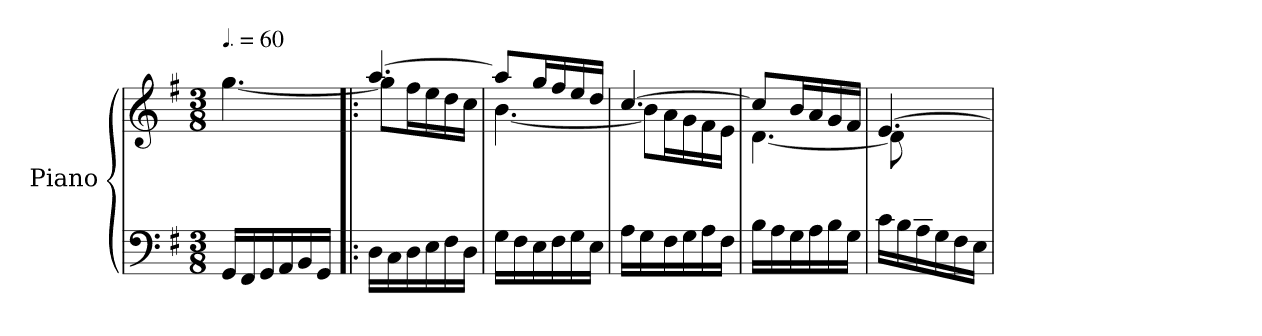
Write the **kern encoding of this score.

**kern	**kern
*part1	*part1
*staff2	*staff1
*I"Piano	*
*I'Pno	*
!!LO:PB:g=z
*clefF4	*clefG2
*k[f#]	*k[f#]
*M3/8	*M3/8
=1	=1
*	*^
!	!LO:TX:a:t=𝅘𝅥𝅭 = 60	!
16GG/LL	4.ryy	[4.gg\
16FF#/	.	.
16GG/	.	.
16AA/	.	.
16BB/	.	.
16GG/JJ	.	.
=2!|:	=2!|:	=2!|:
16D\LL	[4.aa/	8gg\L]
16C\	.	.
16D\	.	16ff#\L
16E\	.	16ee\
16F#\	.	16dd\
16D\JJ	.	16cc\JJ
=3	=3	=3
16G\LL	8aa/L]	[4.b\
16F#\	.	.
16E\	16gg/L	.
16F#\	16ff#/	.
16G\	16ee/	.
16E\JJ	16dd/JJ	.
=4	=4	=4
16A\LL	[4.cc/	8b\L]
16G\	.	.
16F#\	.	16a\L
16G\	.	16g\
16A\	.	16f#\
16F#\JJ	.	16e\JJ
=5	=5	=5
16B\LL	8cc/L]	[4.d\
16A\	.	.
16G\	16b/L	.
16A\	16a/	.
16B\	16g/	.
16G\JJ	16f#/JJ	.
=6	=6	=6
*^	*	*
8ryy	16c\LL	[4.e/	8d\L]
.	16B\	.	.
16c/L	16A\	.	4ryy
16B/	16G\	.	.
16A/	16F#\	.	.
16G/JJ	16E\JJ	.	.
*v	*v	*	*
*	*v	*v
=	=
*-	*-
